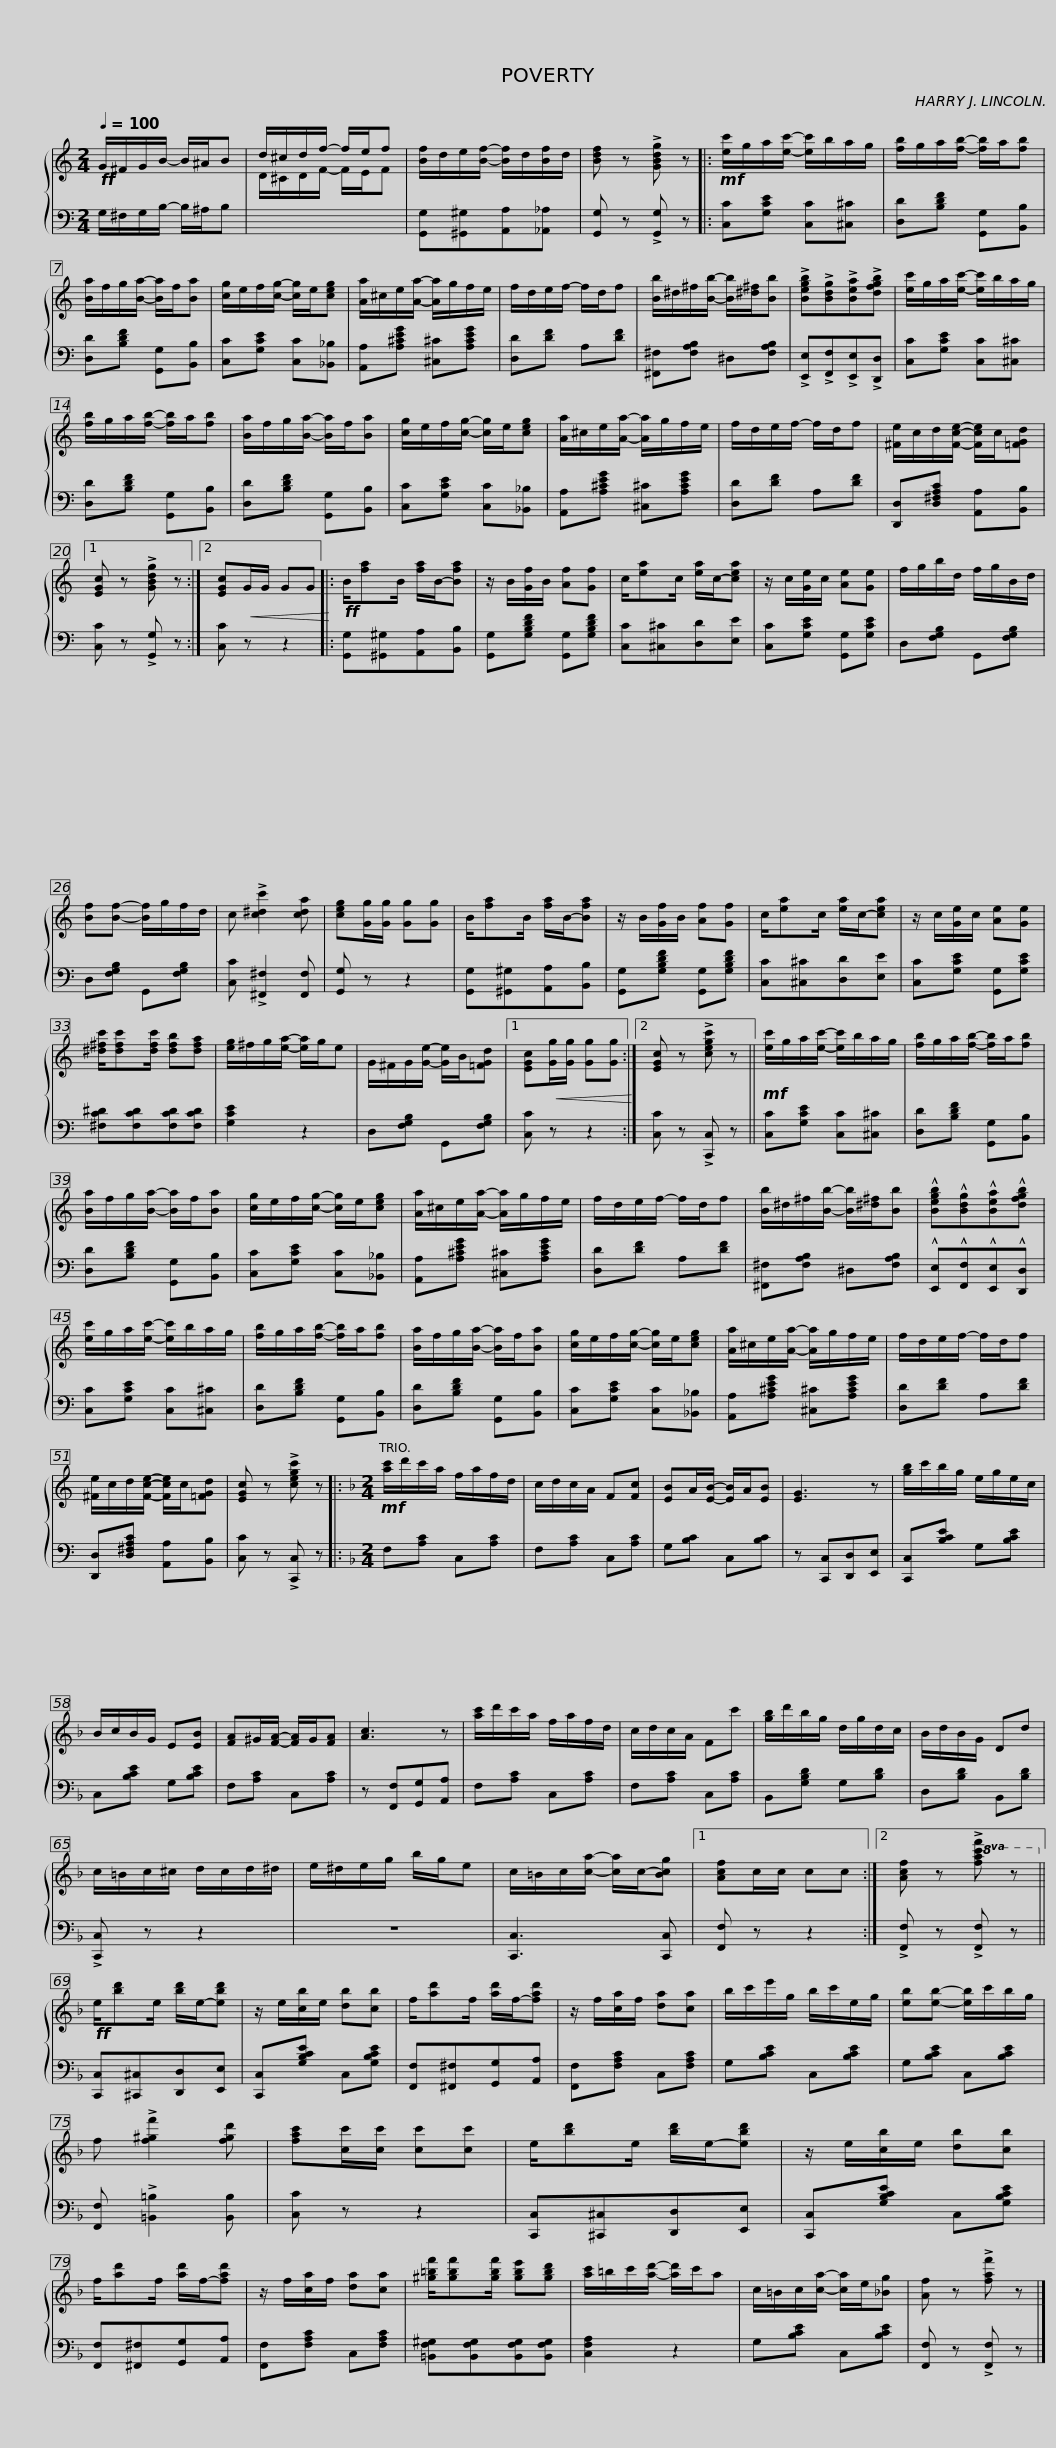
X:1
%%score { ( 1 3 ) | 2 }
L:1/8
Q:1/4=100
M:2/4
I:linebreak $
K:C
V:1 treble
V:3 treble
V:2 bass
V:1
!ff! G/^F/G/B/- B/^A/B | d/^c/d/f/- f/e/f | [Bf]/d/e/[Bf]/- [Bf]/d/[Bf]/d/ | [Bdf] z !>![GBdg] z |:$!mf! [ec']/g/a/[ec']/- [ec']/b/a/g/ | %5
 [fb]/g/a/[fb]/- [fb]/a/[fb] | [Ba]/f/g/[Ba]/- [Ba]/f/[Ba] | [cg]/e/f/[cg]/- [cg]/e/[ceg] |$ [Aa]/^c/e/[Aa]/- [Aa]/g/f/e/ | f/d/e/f/- f/d/f | %10
 [Bb]/^d/^f/[Bb]/- [Bb]/[^d^f]/[Bb] | !>![Begb]!>![Bdg]!>![Bea]!>![dfgb] |$ [ec']/g/a/[ec']/- [ec']/b/a/g/ | [fb]/g/a/[fb]/- [fb]/a/[fb] | [Ba]/f/g/[Ba]/- [Ba]/f/[Ba] | %15
 [cg]/e/f/[cg]/- [cg]/e/[ceg] |$ [Aa]/^c/e/[Aa]/- [Aa]/g/f/e/ | f/d/e/f/- f/d/f | [^Fe]/c/d/[Fce]/- [Fce]/c/[=FGd] |1 [EGc] z !>![GBdg] z :|2 %20
 [EGc]!<(!G/G/ GG!<)! |:$!ff! B/[fa]B/ [fa]/B/-[Bfa] | z/ B/[Gf]/B/ [Af][Gf] | c/[ea]c/ [ea]/c/-[cea] | z/ c/[Ge]/c/ [Ae][Ge] | %25
 f/g/b/d/ f/g/B/d/ |$ [Bf][Bf]- [Bf]/g/f/d/ | c !>![c^dc']2 [cda] | [ceg][Gg]/[Gg]/ [Gg][Gg] | B/[fa]B/ [fa]/B/-[Bfa] | %30
 z/ B/[Gf]/B/ [Af][Gf] | c/[ea]c/ [ea]/c/-[cea] |$ z/ c/[Ge]/c/ [Ae][Ge] | [^d^fc']/[dfc'][dfc']/ [dfb][dfa] | [eg]/^f/g/[ea]/- [ea]/g/e | %35
 G/^F/G/[Ge]/- [Ge]/B/[=FGd] |1 [EGc]!<(![Gg]/[Gg]/ [Gg][Gg]!<)! :|2 [EGc] z !>![cegc'] z ||$!mf! [ec']/g/a/[ec']/- [ec']/b/a/g/ | [fb]/g/a/[fb]/- [fb]/a/[fb] | %40
 [Ba]/f/g/[Ba]/- [Ba]/f/[Ba] | [cg]/e/f/[cg]/- [cg]/e/[ceg] | [Aa]/^c/e/[Aa]/- [Aa]/g/f/e/ |$ f/d/e/f/- f/d/f | [Bb]/^d/^f/[Bb]/- [Bb]/[^d^f]/[Bb] | %45
 !^![Begb]!^![Bdg]!^![Bea]!^![dfgb] | [ec']/g/a/[ec']/- [ec']/b/a/g/ | [fb]/g/a/[fb]/- [fb]/a/[fb] |$ [Ba]/f/g/[Ba]/- [Ba]/f/[Ba] | [cg]/e/f/[cg]/- [cg]/e/[ceg] | %50
 [Aa]/^c/e/[Aa]/- [Aa]/g/f/e/ | f/d/e/f/- f/d/f | [^Fe]/c/d/[Fce]/- [Fce]/c/[=FGd] | [EGc] z !>![cegc'] z |:$[K:F][M:2/4]!mf! [ac']/d'/c'/a/ f/a/f/d/ | %55
 c/d/c/A/ F[Fc] | [EB]A/[EB]/- [EB]/A/[EB] | [EG]3 z | [gb]/c'/b/g/ e/g/e/c/ |$ B/c/B/G/ E[EB] | %60
 [FA]^G/[FA]/- [FA]/G/[FA] | [Ac]3 z | [ac']/d'/c'/a/ f/a/f/d/ | c/d/c/A/ Fc' | [gb]/d'/b/g/ d/g/d/c/ |$ %65
 B/d/B/G/ Dd | c/=B/c/^c/ d/c/d/^d/ | e/^d/e/g/ b/g/e | c/=B/c/[ca]/- [ca]/c/-[Bcg] |1 [Acf]c/c/ cc :|2 %70
 [Acf] z!8va(! !>![fac'f'] z!8va)! ||$!ff! e/[bd']e/ [bd']/e/-[ebd'] | z/ e/[cb]/e/ [db][cb] | f/[ad']f/ [ad']/f/-[fad'] | z/ f/[ca]/f/ [da][ca] | %75
 b/c'/e'/g/ b/c'/e/g/ |$ [eb][eb]- [eb]/c'/b/g/ | f !>![f^gf']2 [fgd'] | [fac'][cc']/[cc']/ [cc'][cc'] | e/[bd']e/ [bd']/e/-[ebd'] | %80
 z/ e/[cb]/e/ [db][cb] | f/[ad']f/ [ad']/f/-[fad'] | z/ f/[ca]/f/ [da][ca] |$ [^g=bf']/[gbf'][gbf']/ [gbe'][gbd'] | [ac']/=b/c'/[ad']/- [ad']/c'/a | %85
 c/=B/c/[ca]/- [ca]/e/[_Bg] | [Af] z !>![faf'] z |] %87
V:2
 G,/^F,/G,/B,/- B,/^A,/B, | x4 | [G,,G,][^G,,^G,][A,,A,][_A,,_A,] | [G,,G,] z !>![G,,G,] z |:$ [C,C][G,CE] [C,C][^C,^C] | %5
 [D,D][B,DF] [G,,G,][B,,B,] | [D,D][B,DF] [G,,G,][B,,B,] | [C,C][G,CE] [C,C][_B,,_B,] |$ [A,,A,][A,^CEG] [^C,^C][A,CEG] | [D,D][DF] A,[DF] | %10
 [^F,,^F,][F,A,B,] ^D,[F,A,B,] | !>![E,,E,]!>![F,,F,]!>![E,,E,]!>![D,,D,] |$ [C,C][G,CE] [C,C][^C,^C] | [D,D][B,DF] [G,,G,][B,,B,] | [D,D][B,DF] [G,,G,][B,,B,] | %15
 [C,C][G,CE] [C,C][_B,,_B,] |$ [A,,A,][A,^CEG] [^C,^C][A,CEG] | [D,D][DF] A,[DF] | [D,,D,][D,^F,A,C] [A,,A,][B,,B,] |1 [C,C] z !>![G,,G,] z :|2 %20
 [C,C] z z2 |:$ [G,,G,][^G,,^G,][A,,A,][B,,B,] | [G,,G,][G,B,DF] [G,,G,][G,B,DF] | [C,C][^C,^C][D,D][E,E] | [C,C][G,CE] [G,,G,][G,CE] | %25
 D,[F,G,B,] G,,[F,G,B,] |$ D,[F,G,B,] G,,[F,G,B,] | [C,C] !>![^F,,^F,]2 [F,,F,] | [G,,G,] z z2 | [G,,G,][^G,,^G,][A,,A,][B,,B,] | %30
 [G,,G,][G,B,DF] [G,,G,][G,B,DF] | [C,C][^C,^C][D,D][E,E] |$ [C,C][G,CE] [G,,G,][G,CE] | [^F,C^D][F,CD][F,CD][F,CD] | [G,CE]2 z2 | %35
 D,[F,G,B,] G,,[F,G,B,] |1 [C,C] z z2 :|2 [C,C] z !>![C,,C,] z ||$ [C,C][G,CE] [C,C][^C,^C] | [D,D][B,DF] [G,,G,][B,,B,] | %40
 [D,D][B,DF] [G,,G,][B,,B,] | [C,C][G,CE] [C,C][_B,,_B,] | [A,,A,][A,^CEG] [^C,^C][A,CEG] |$ [D,D][DF] A,[DF] | [^F,,^F,][F,A,B,] ^D,[F,A,B,] | %45
 !^![E,,E,]!^![F,,F,]!^![E,,E,]!^![D,,D,] | [C,C][G,CE] [C,C][^C,^C] | [D,D][B,DF] [G,,G,][B,,B,] |$ [D,D][B,DF] [G,,G,][B,,B,] | [C,C][G,CE] [C,C][_B,,_B,] | %50
 [A,,A,][A,^CEG] [^C,^C][A,CEG] | [D,D][DF] A,[DF] | [D,,D,][D,^F,A,C] [A,,A,][B,,B,] | [C,C] z !>![C,,C,] z |:$[K:F][M:2/4] F,[A,C] C,[A,C] | %55
 F,[A,C] C,[A,C] | G,[B,C] C,[B,C] | z [C,,C,][D,,D,][E,,E,] | [C,,C,][B,CE] G,[B,CE] |$ C,[B,CE] G,[B,CE] | %60
 F,[A,C] C,[A,C] | z [F,,F,][G,,G,][A,,A,] | F,[A,C] C,[A,C] | F,[A,C] C,[A,C] | B,,[G,B,D] G,[B,D] |$ %65
 D,[B,D] B,,[B,D] | !>![C,,C,] z z2 | z4 | [C,,C,]3 [C,,C,] |1 [F,,F,] z z2 :|2 %70
 !>![F,,F,] z !>![F,,F,] z ||$ [C,,C,][^C,,^C,][D,,D,][E,,E,] | [C,,C,][G,B,CE] C,[G,B,CE] | [F,,F,][^F,,^F,][G,,G,][A,,A,] | [F,,F,][F,A,C] C,[F,A,C] | %75
 G,[B,CE] C,[B,CE] |$ G,[B,CE] C,[B,CE] | [F,,F,] !>![=B,,=B,]2 [B,,B,] | [C,C] z z2 | [C,,C,][^C,,^C,][D,,D,][E,,E,] | %80
 [C,,C,][G,B,CE] C,[G,B,CE] | [F,,F,][^F,,^F,][G,,G,][A,,A,] | [F,,F,][F,A,C] C,[F,A,C] |$ [=B,,F,^G,][B,,F,G,][B,,F,G,][B,,F,G,] | [C,F,A,]2 z2 | %85
 G,[B,CE] C,[B,CE] | [F,,F,] z !>![F,,F,] z |] %87
V:3
 x4 | D/^C/D/F/- F/E/F | x4 | x4 |:$ x4 | %5
 x4 | x4 | x4 |$ x4 | x4 | %10
 x4 | x4 |$ x4 | x4 | x4 | %15
 x4 |$ x4 | x4 | x4 |1 x4 :|2 %20
 x4 |:$ x4 | x4 | x4 | x4 | %25
 x4 |$ x4 | x4 | x4 | x4 | %30
 x4 | x4 |$ x4 | x4 | x4 | %35
 x4 |1 x4 :|2 x4 ||$ x4 | x4 | %40
 x4 | x4 | x4 |$ x4 | x4 | %45
 x4 | x4 | x4 |$ x4 | x4 | %50
 x4 | x4 | x4 | x4 |:$[K:F][M:2/4] x4 | %55
 x4 | x4 | x4 | x4 |$ x4 | %60
 x4 | x4 | x4 | x4 | x4 |$ %65
 x4 | x4 | x4 | x4 |1 x4 :|2 %70
 x2!8va(! x2!8va)! ||$ x4 | x4 | x4 | x4 | %75
 x4 |$ x4 | x4 | x4 | x4 | %80
 x4 | x4 | x4 |$ x4 | x4 | %85
 x4 | x4 |] %87
